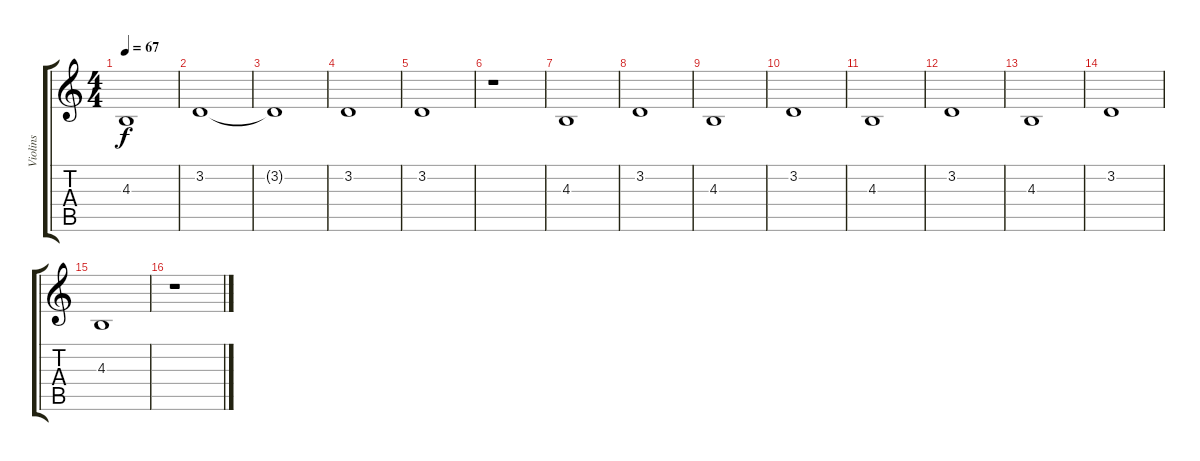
\track ("Violins" "Violins") {instrument stringensemble1}
\staff {score tabs}
\tuning (E4 B3 G3 D3 A2 E2) {hide}
\ts (4 4)
\tempo 67
\clef g2
\ks c
4.3.1{dy f} |
3.2.1 |
3.2{t}.1 |
3.2.1 |
3.2.1 |
r.1 |
4.3.1 |
3.2.1 |
4.3.1 |
3.2.1 |
4.3.1 |
3.2.1 |
4.3.1 |
3.2.1 |
4.3.1 |
r.1
